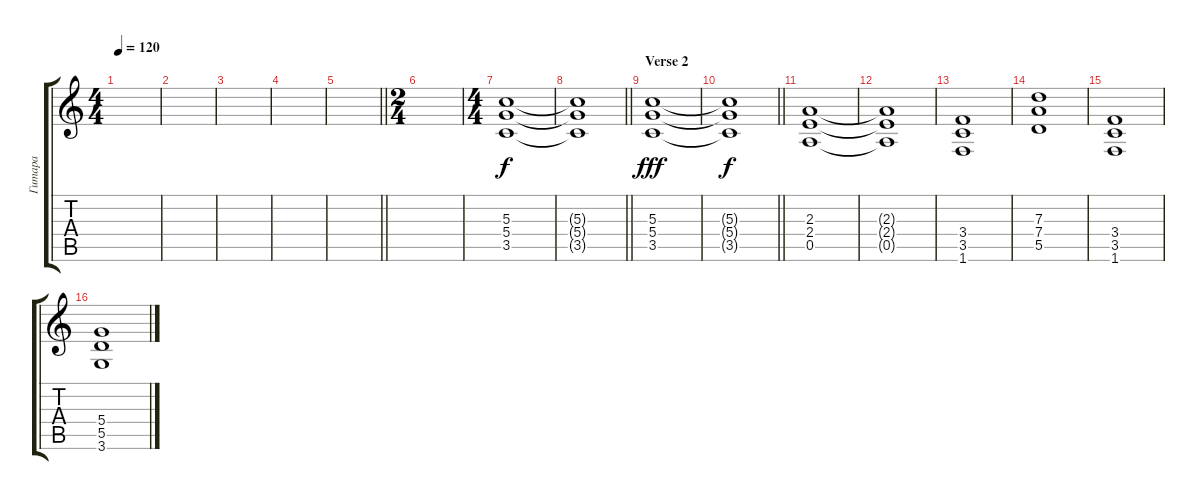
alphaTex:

\track ("Гитара " "Гитара ") {instrument overdrivenguitar}
\staff {score tabs}
\tuning (E4 B3 G3 D3 A2 E2) {hide}
\ts (4 4)
\tempo 120
\clef g2
\ks c
|
|
|
|
\barLineRight lightlight
|
\ts (2 4)
|
\ts (4 4)
(5.3 5.4 3.5).1 |
\barLineRight lightlight
(5.3{t} 5.4{t} 3.5{t}).1 |
\section ("" "Verse 2")
(5.3 5.4 3.5).1{dy fff} |
\barLineRight lightlight
(5.3{t} 5.4{t} 3.5{t}).1{dy f} |
(2.3 2.4 0.5).1 |
(2.3{t} 2.4{t} 0.5{t}).1 |
(3.4 3.5 1.6).1 |
(7.3 7.4 5.5).1 |
(3.4 3.5 1.6).1 |
(5.4 5.5 3.6).1
